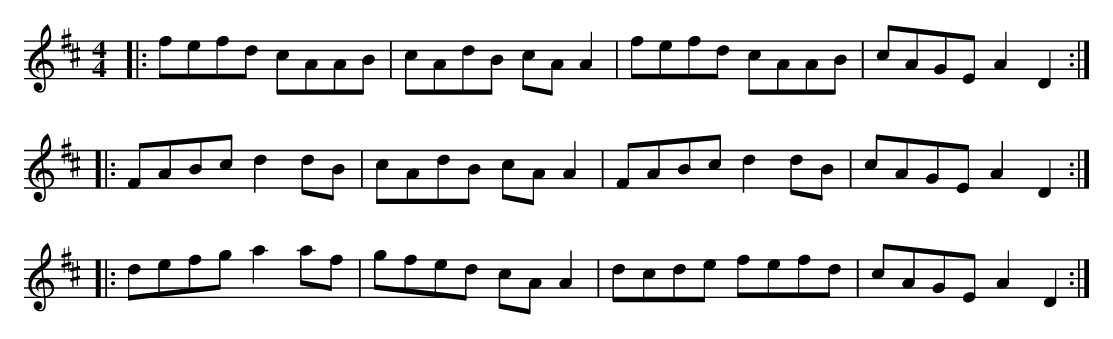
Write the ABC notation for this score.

X:1
M:4/4
K:D
|:fefd cAAB|cAdB cAA2|fefd cAAB|cAGE A2D2:|
|:FABc d2dB|cAdB cAA2|FABc d2dB|cAGE A2D2:|
|:defg a2af|gfed cAA2|dcde fefd|cAGE A2D2:|
